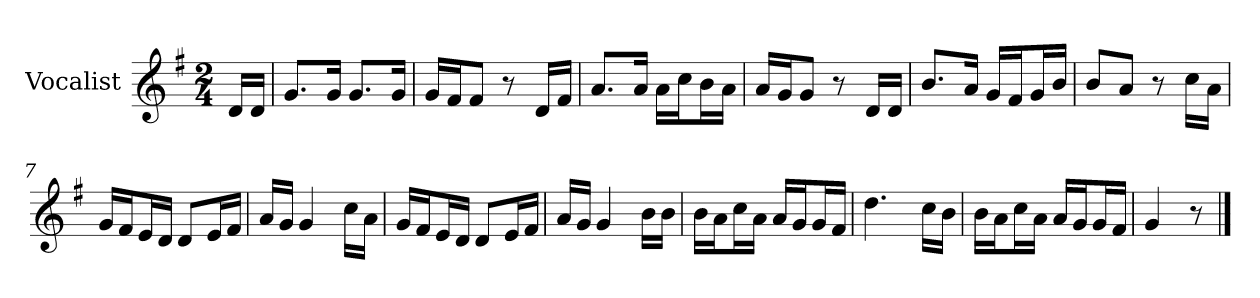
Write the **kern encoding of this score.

**kern
*part1
*staff1
*I"Vocalist
*k[f#]
*G:
*M2/4
=
16dLL
16dJJ
=1
8.gL
16gJk
8.gL
16gJk
=2
16gLL
16f#J
8f#J
8r
16dLL
16f#JJ
=3
8.aL
16aJk
16aLL
16ccJ
16bL
16aJJ
=4
16aLL
16gJ
8gJ
8r
16dLL
16dJJ
=5
8.bL
16aJk
16gLL
16f#J
16gL
16bJJ
=6
8bL
8aJ
8r
16ccLL
16aJJ
=7
16gLL
16f#J
16eL
16dJJ
8dL
16eL
16f#JJ
=8
16aLL
16gJJ
4g
16ccLL
16aJJ
=9
16gLL
16f#J
16eL
16dJJ
8dL
16eL
16f#JJ
=10
16aLL
16gJJ
4g
16bLL
16bJJ
=11
16bLL
16aJ
16ccL
16aJJ
16aLL
16gJ
16gL
16f#JJ
=12
4.dd
16ccLL
16bJJ
=13
16bLL
16aJ
16ccL
16aJJ
16aLL
16gJ
16gL
16f#JJ
=14
4g
8r
==
*-
